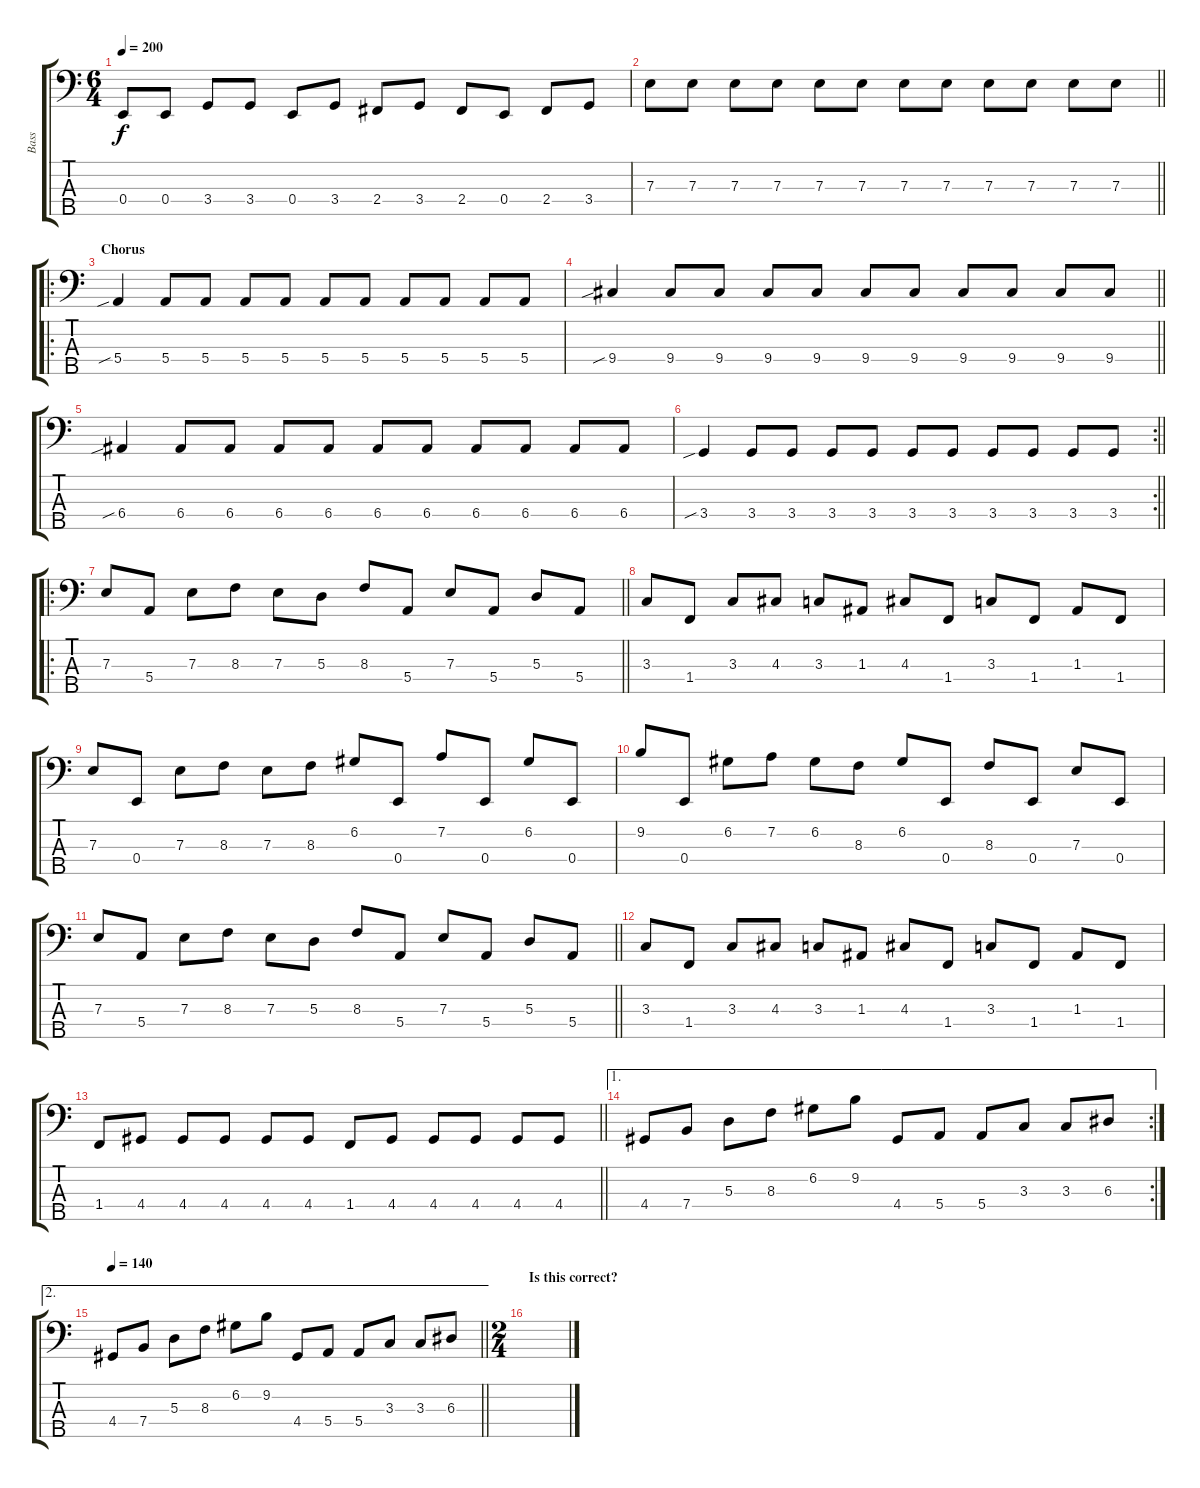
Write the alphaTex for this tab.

\track ("Bass" "Bass") {instrument electricbassfinger}
\staff {score tabs}
\tuning (G2 D2 A1 E1 B0) {hide}
\ts (6 4)
\tempo 200
\clef f4
\ks c
0.4.8{dy f} 0.4.8 3.4.8 3.4.8 0.4.8 3.4.8 2.4.8 3.4.8 2.4.8 0.4.8 2.4.8 3.4.8 |
\barLineRight lightlight
7.3.8 7.3.8 7.3.8 7.3.8 7.3.8 7.3.8 7.3.8 7.3.8 7.3.8 7.3.8 7.3.8 7.3.8 |
\ro
\section ("" "Chorus")
5.4{sib}.4 5.4.8 5.4.8 5.4.8 5.4.8 5.4.8 5.4.8 5.4.8 5.4.8 5.4.8 5.4.8 |
\barLineRight lightlight
9.4{sib}.4 9.4.8 9.4.8 9.4.8 9.4.8 9.4.8 9.4.8 9.4.8 9.4.8 9.4.8 9.4.8 |
6.4{sib}.4 6.4.8 6.4.8 6.4.8 6.4.8 6.4.8 6.4.8 6.4.8 6.4.8 6.4.8 6.4.8 |
\rc 2
\barLineRight lightlight
3.4{sib}.4 3.4.8 3.4.8 3.4.8 3.4.8 3.4.8 3.4.8 3.4.8 3.4.8 3.4.8 3.4.8 |
\ro
\barLineRight lightlight
7.3.8 5.4.8 7.3.8 8.3.8 7.3.8 5.3.8 8.3.8 5.4.8 7.3.8 5.4.8 5.3.8 5.4.8 |
3.3.8 1.4.8 3.3.8 4.3.8 3.3.8 1.3.8 4.3.8 1.4.8 3.3.8 1.4.8 1.3.8 1.4.8 |
7.3.8 0.4.8 7.3.8 8.3.8 7.3.8 8.3.8 6.2.8 0.4.8 7.2.8 0.4.8 6.2.8 0.4.8 |
9.2.8 0.4.8 6.2.8 7.2.8 6.2.8 8.3.8 6.2.8 0.4.8 8.3.8 0.4.8 7.3.8 0.4.8 |
\barLineRight lightlight
7.3.8 5.4.8 7.3.8 8.3.8 7.3.8 5.3.8 8.3.8 5.4.8 7.3.8 5.4.8 5.3.8 5.4.8 |
3.3.8 1.4.8 3.3.8 4.3.8 3.3.8 1.3.8 4.3.8 1.4.8 3.3.8 1.4.8 1.3.8 1.4.8 |
\barLineRight lightlight
1.4.8 4.4.8 4.4.8 4.4.8 4.4.8 4.4.8 1.4.8 4.4.8 4.4.8 4.4.8 4.4.8 4.4.8 |
\ae 1
\rc 2
4.4.8 7.4.8 5.3.8 8.3.8 6.2.8 9.2.8 4.4.8 5.4.8 5.4.8 3.3.8 3.3.8 6.3.8 |
\ae 2
\tempo 140
\barLineRight lightlight
4.4.8 7.4.8 5.3.8 8.3.8 6.2.8 9.2.8 4.4.8 5.4.8 5.4.8 3.3.8 3.3.8 6.3.8 |
\ts (2 4)
\section ("" "Is this correct?")
